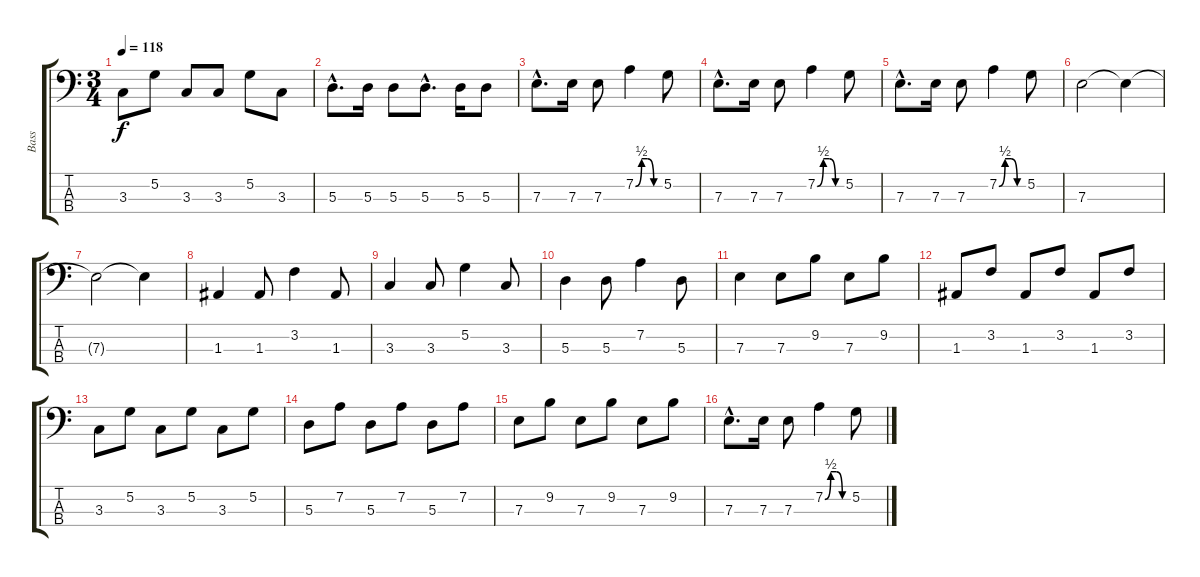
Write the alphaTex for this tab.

\track ("Bass" "Bass") {instrument electricbassfinger}
\staff {score tabs}
\tuning (G2 D2 A1 E1) {hide}
\ts (3 4)
\tempo 118
\clef f4
\ks c
3.3.8{dy f} 5.2.8 3.3.8 3.3.8 5.2.8 3.3.8 |
5.3{hac}.8{d} 5.3.16 5.3.8 5.3{hac}.8{d} 5.3.16 5.3.8 |
7.3{hac}.8{d} 7.3.16 7.3.8 7.2{be (custom 0 0 15 2 30 2 45 0 60 0)}.4 5.2.8 |
7.3{hac}.8{d} 7.3.16 7.3.8 7.2{be (custom 0 0 15 2 30 2 45 0 60 0)}.4 5.2.8 |
7.3{hac}.8{d} 7.3.16 7.3.8 7.2{be (custom 0 0 15 2 30 2 45 0 60 0)}.4 5.2.8 |
7.3.2 7.3{t}.4 |
7.3{t}.2 7.3{t}.4 |
1.3.4 1.3.8 3.2.4 1.3.8 |
3.3.4 3.3.8 5.2.4 3.3.8 |
5.3.4 5.3.8 7.2.4 5.3.8 |
7.3.4 7.3.8 9.2.8 7.3.8 9.2.8 |
1.3.8 3.2.8 1.3.8 3.2.8 1.3.8 3.2.8 |
3.3.8 5.2.8 3.3.8 5.2.8 3.3.8 5.2.8 |
5.3.8 7.2.8 5.3.8 7.2.8 5.3.8 7.2.8 |
7.3.8 9.2.8 7.3.8 9.2.8 7.3.8 9.2.8 |
7.3{hac}.8{d} 7.3.16 7.3.8 7.2{be (custom 0 0 15 2 30 2 45 0 60 0)}.4 5.2.8
